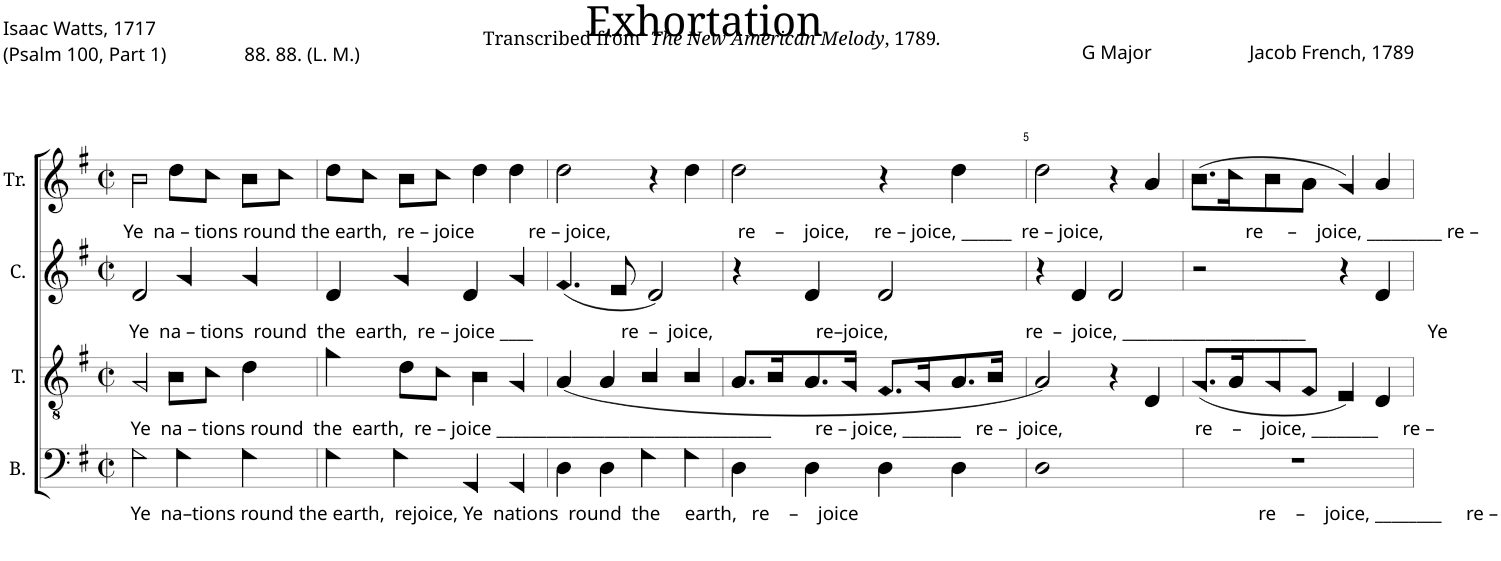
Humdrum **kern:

**kern	**kern	**kern	**kern
*part4	*part3	*part2	*part1
*staff4	*staff3	*staff2	*staff1
*I"B.	*I"T.	*I"C.	*I"Tr.
*I'B.	*I'T.	*I'C.	*I'Tr.
*clefF4	*clefGv2	*clefG2	*clefG2
*k[f#]	*k[f#]	*k[f#]	*k[f#]
*M2/2	*M2/2	*M2/2	*M2/2
*met(c|)	*met(c|)	*met(c|)	*met(c|)
=1	=1	=1	=1
!	!	!	!LO:TX:b:t=Ye  na – tions round the earth,  re – joice           re – joice,                          re    –    joice,     re – joice, ______  re – joice,                             re     –    joice, _________ re –
!	!	!LO:TX:b:t=Ye  na – tions  round  the  earth,  re – joice ____                  re  –  joice,                     re–joice,                            re  –  joice, ______________________                         Ye	!
!	!LO:TX:b:t=Ye  na – tions round  the  earth,  re – joice _________________________________         re – joice, _______   re –  joice,                           re    –    joice, ________     re –	!	!
!LO:TX:b:t=Ye  na–tions round the earth,  rejoice, Ye  nations  round  the     earth,   re    –    joice                                                                                  re    –    joice, ________     re –	!	!	!
2G!\	2G!/	2d!/	2b!\
4G!\	8B!\L	4g!/	8dd!\L
.	8c!\J	.	8cc!\J
4G!\	4d!\	4g!/	8b!\L
.	.	.	8cc!\J
=2	=2	=2	=2
4G!\	4g!\	4d!/	8dd!\L
.	.	.	8cc!\J
4G!\	8d!\L	4g!/	8b!\L
.	8c!\J	.	8cc!\J
4GG!/	4B!\	4d!/	4dd!\
4GG!/	4G!/	4g!/	4dd!\
=3	=3	=3	=3
4D!\	(4A!/	(4.f#!/	2dd!\
4D!\	4A!/	.	.
.	.	8e!/	.
4G!\	4B!/	2d!/)	4r
4G!\	4B!/	.	4dd!\
=4	=4	=4	=4
4D!\	8.A!/L	4r	2dd!\
.	16B!/K	.	.
4D!\	8.A!/	4d!/	.
.	16G!/Jk	.	.
4D!\	8.F#!/L	2d!/	4r
.	16G!/K	.	.
4D!\	8.A!/	.	4dd!\
.	16B!/Jk	.	.
=5	=5	=5	=5
1D!	2A!/)	4r	2dd!\
.	.	4d!/	.
.	4r	2d!/	4r
.	4D!/	.	4a!/
=6	=6	=6	=6
1r	(8.G!/L	2r	(8.b!\L
.	16A!/K	.	16cc!\K
.	8G!/	.	8b!\
.	8F#!/J	.	8a!\J
.	4E!/)	4r	4g!/)
.	4D!/	4d!/	4a!/
=	=	=	=
*-	*-	*-	*-
